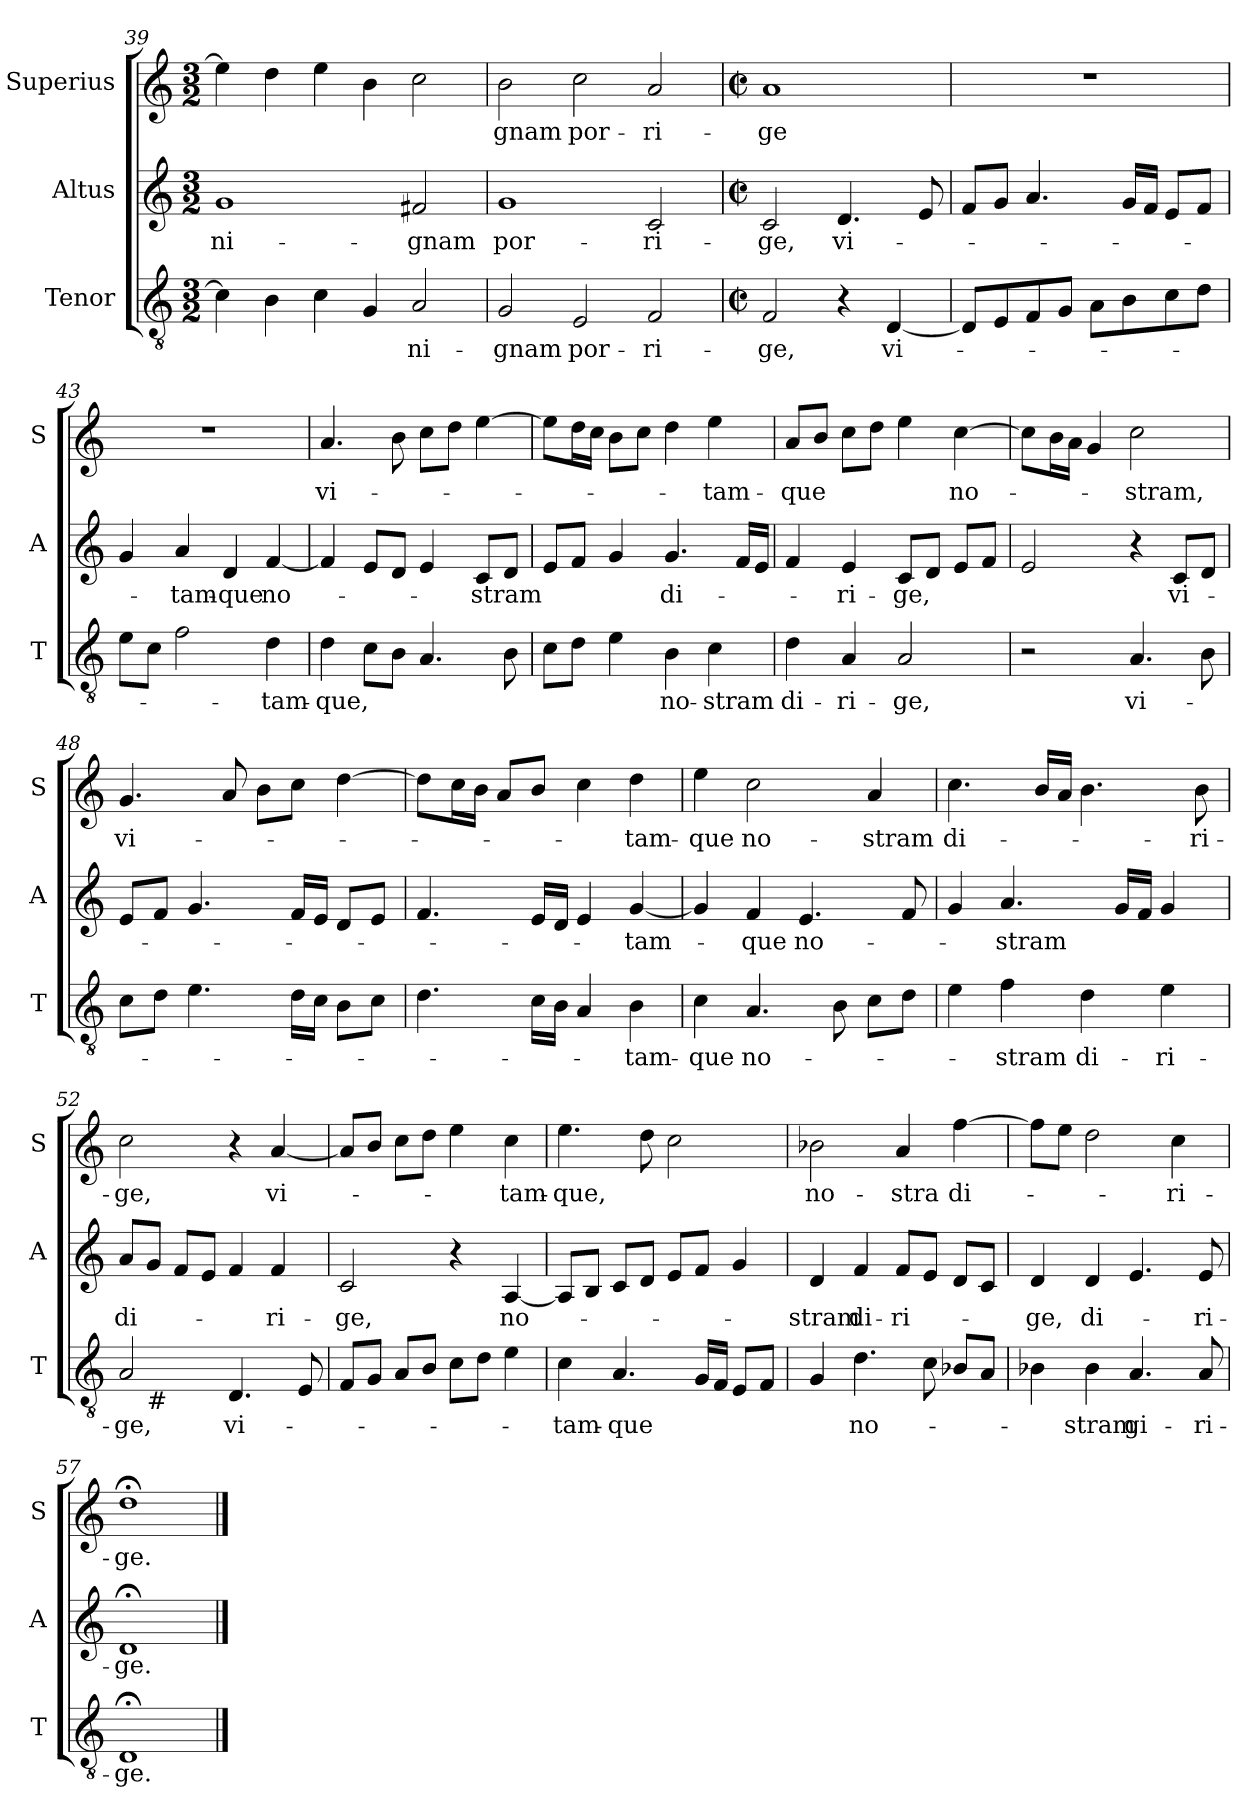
**kern	**text	**kern	**text	**kern	**text
*part3	*part3	*part2	*part2	*part1	*part1
*staff3	*staff3	*staff2	*staff2	*staff1	*staff1
*I"Tenor	*	*I"Altus	*	*I"Superius	*
*I'T	*	*I'A	*	*I'S	*
*clefGv2	*	*clefG2	*	*clefG2	*
*k[]	*	*k[]	*	*k[]	*
*C:	*	*C:	*	*C:	*
*M3/2	*	*M3/2	*	*M3/2	*
=39	=39	=39	=39	=39	=39
!	!	!	!LO:LY:b	!	!
4c\]	.	1g	-ni-	4ee\]	.
4B\	.	.	.	4dd\	.
4c\	.	.	.	4ee\	.
4G/	.	.	.	4b\	.
!	!LO:LY:b	!	!LO:LY:b	!	!
2A/	-ni-	2f#X/	-gnam	2cc\	.
=40	=40	=40	=40	=40	=40
!	!LO:LY:b	!	!LO:LY:b	!	!LO:LY:b
2G/	-gnam	1g	por-	2b\	-gnam
!	!LO:LY:b	!	!	!	!LO:LY:b
2E/	por-	.	.	2cc\	por-
!	!LO:LY:b	!	!LO:LY:b	!	!LO:LY:b
2F/	-ri-	2c/	-ri-	2a/	-ri-
=41	=41	=41	=41	=41	=41
*M2/2	*	*M2/2	*	*M2/2	*
*met(c|)	*	*met(c|)	*	*met(c|)	*
!	!LO:LY:b	!	!LO:LY:b	!	!LO:LY:b
2F/	-ge,	2c/	-ge,	1a	-ge
!	!	!	!LO:LY:b	!	!
4r	.	4.d/	vi-	.	.
!	!LO:LY:b	!	!	!	!
[4D/	vi-	.	.	.	.
.	.	8e/	.	.	.
=42	=42	=42	=42	=42	=42
8D/L]	.	8f/L	.	1r	.
8E/	.	8g/J	.	.	.
8F/	.	4.a/	.	.	.
8G/J	.	.	.	.	.
8A\L	.	.	.	.	.
8B\	.	16g/LL	.	.	.
.	.	16f/JJ	.	.	.
8c\	.	8e/L	.	.	.
8d\J	.	8f/J	.	.	.
!!LO:LB:g=z
=43	=43	=43	=43	=43	=43
8e\L	.	4g/	.	1r	.
8c\J	.	.	.	.	.
!	!	!	!LO:LY:b	!	!
2f\	.	4a/	-tam-	.	.
!	!	!	!LO:LY:b	!	!
.	.	4d/	-que	.	.
!	!LO:LY:b	!	!LO:LY:b	!	!
4d\	-tam-	[4f/	no-	.	.
=44	=44	=44	=44	=44	=44
!	!LO:LY:b	!	!	!	!LO:LY:b
4d\	-que,	4f/]	.	4.a/	vi-
8c\L	.	8e/L	.	.	.
8B\J	.	8d/J	.	8b\	.
4.A/	.	4e/	.	8cc\L	.
.	.	.	.	8dd\J	.
!	!	!	!LO:LY:b	!	!
.	.	8c/L	-stram	[4ee\	.
8B\	.	8d/J	.	.	.
=45	=45	=45	=45	=45	=45
8c\L	.	8e/L	.	8ee\L]	.
8d\J	.	8f/J	.	16dd\L	.
.	.	.	.	16cc\JJ	.
4e\	.	4g/	.	8b\L	.
.	.	.	.	8cc\J	.
!	!LO:LY:b	!	!LO:LY:b	!	!
4B\	no-	4.g/	di-	4dd\	.
!	!LO:LY:b	!	!	!	!LO:LY:b
4c\	-stram	.	.	4ee\	-tam-
.	.	16f/LL	.	.	.
.	.	16e/JJ	.	.	.
=46	=46	=46	=46	=46	=46
!	!LO:LY:b	!	!	!	!LO:LY:b
4d\	di-	4f/	.	8a/L	-que
.	.	.	.	8b/J	.
!	!LO:LY:b	!	!LO:LY:b	!	!
4A/	-ri-	4e/	-ri-	8cc\L	.
.	.	.	.	8dd\J	.
!	!LO:LY:b	!	!LO:LY:b	!	!
2A/	-ge,	8c/L	-ge,	4ee\	.
.	.	8d/J	.	.	.
!	!	!	!	!	!LO:LY:b
.	.	8e/L	.	[4cc\	no-
.	.	8f/J	.	.	.
=47	=47	=47	=47	=47	=47
2r	.	2e/	.	8cc\L]	.
.	.	.	.	16b\L	.
.	.	.	.	16a\JJ	.
.	.	.	.	4g/	.
!	!LO:LY:b	!	!	!	!LO:LY:b
4.A/	vi-	4r	.	2cc\	-stram,
!	!	!	!LO:LY:b	!	!
.	.	8c/L	vi-	.	.
8B\	.	8d/J	.	.	.
!!LO:LB:g=z
=48	=48	=48	=48	=48	=48
!	!	!	!	!	!LO:LY:b
8c\L	.	8e/L	.	4.g/	vi-
8d\J	.	8f/J	.	.	.
4.e\	.	4.g/	.	.	.
.	.	.	.	8a/	.
.	.	.	.	8b\L	.
16d\LL	.	16f/LL	.	8cc\J	.
16c\JJ	.	16e/JJ	.	.	.
8B\L	.	8d/L	.	[4dd\	.
8c\J	.	8e/J	.	.	.
=49	=49	=49	=49	=49	=49
4.d\	.	4.f/	.	8dd\L]	.
.	.	.	.	16cc\L	.
.	.	.	.	16b\JJ	.
.	.	.	.	8a/L	.
16c\LL	.	16e/LL	.	8b/J	.
16B\JJ	.	16d/JJ	.	.	.
4A/	.	4e/	.	4cc\	.
!	!LO:LY:b	!	!LO:LY:b	!	!LO:LY:b
4B\	-tam-	[4g/	-tam-	4dd\	-tam-
=50	=50	=50	=50	=50	=50
!	!LO:LY:b	!	!	!	!LO:LY:b
4c\	-que	4g/]	.	4ee\	-que
!	!LO:LY:b	!	!LO:LY:b	!	!LO:LY:b
4.A/	no-	4f/	-que	2cc\	no-
!	!	!	!LO:LY:b	!	!
.	.	4.e/	no-	.	.
8B\	.	.	.	.	.
!	!	!	!	!	!LO:LY:b
8c\L	.	.	.	4a/	-stram
8d\J	.	8f/	.	.	.
=51	=51	=51	=51	=51	=51
!	!	!	!	!	!LO:LY:b
4e\	.	4g/	.	4.cc\	di-
!	!LO:LY:b	!	!LO:LY:b	!	!
4f\	-stram	4.a/	-stram	.	.
.	.	.	.	16b/LL	.
.	.	.	.	16a/JJ	.
!	!LO:LY:b	!	!	!	!
4d\	di-	.	.	4.b\	.
.	.	16g/LL	.	.	.
.	.	16f/JJ	.	.	.
!	!LO:LY:b	!	!	!	!
4e\	-ri-	4g/	.	.	.
!	!	!	!	!	!LO:LY:b
.	.	.	.	8b\	-ri-
=52	=52	=52	=52	=52	=52
!	!LO:LY:b	!	!LO:LY:b	!	!LO:LY:b
*^	*	*	*	*	*
2A/	8ryy	-ge,	8a/L	di-	2cc\	-ge,
!	!LO:TX:b:t=#	!	!	!	!	!
.	2..ryy	.	8g/J	.	.	.
.	.	.	8f/L	.	.	.
.	.	.	8e/J	.	.	.
!	!	!LO:LY:b	!	!	!	!
4.D/	.	vi-	4f/	.	4r	.
!	!	!	!	!LO:LY:b	!	!LO:LY:b
.	.	.	4f/	-ri-	[4a/	vi-
8E/	.	.	.	.	.	.
!!LO:LB:g=z
=53	=53	=53	=53	=53	=53	=53
!	!	!	!	!LO:LY:b	!	!
*v	*v	*	*	*	*	*
8F/L	.	2c/	-ge,	8a/L]	.
8G/J	.	.	.	8b/J	.
8A/L	.	.	.	8cc\L	.
8B/J	.	.	.	8dd\J	.
8c\L	.	4r	.	4ee\	.
8d\J	.	.	.	.	.
!	!	!	!LO:LY:b	!	!LO:LY:b
4e\	.	[4A/	no-	4cc\	-tam-
=54	=54	=54	=54	=54	=54
!	!LO:LY:b	!	!	!	!LO:LY:b
4c\	-tam-	8A/L]	.	4.ee\	-que,
.	.	8B/J	.	.	.
!	!LO:LY:b	!	!	!	!
4.A/	-que	8c/L	.	.	.
.	.	8d/J	.	8dd\	.
.	.	8e/L	.	2cc\	.
16G/LL	.	8f/J	.	.	.
16F/JJ	.	.	.	.	.
8E/L	.	4g/	.	.	.
8F/J	.	.	.	.	.
=55	=55	=55	=55	=55	=55
!	!	!	!LO:LY:b	!	!LO:LY:b
4G/	.	4d/	-stram	2b-X\	no-
!	!LO:LY:b	!	!LO:LY:b	!	!
4.d\	no-	4f/	di-	.	.
!	!	!	!LO:LY:b	!	!LO:LY:b
.	.	8f/L	-ri-	4a/	-stra
8c\	.	8e/J	.	.	.
!	!	!	!	!	!LO:LY:b
8B-X/L	.	8d/L	.	[4ff\	di-
8A/J	.	8c/J	.	.	.
=56	=56	=56	=56	=56	=56
!	!	!	!LO:LY:b	!	!
4B-X\	.	4d/	-ge,	8ff\L]	.
.	.	.	.	8ee\J	.
!	!LO:LY:b	!	!LO:LY:b	!	!
4B-\	-stram	4d/	di-	2dd\	.
!	!LO:LY:b	!	!	!	!
4.A/	gi-	4.e/	.	.	.
!	!	!	!	!	!LO:LY:b
.	.	.	.	4cc\	-ri-
!	!LO:LY:b	!	!LO:LY:b	!	!
8A/	-ri-	8e/	-ri-	.	.
=57	=57	=57	=57	=57	=57
!	!LO:LY:b	!	!LO:LY:b	!	!LO:LY:b
1D;<	-ge.	1d;<	-ge.	1dd;<	-ge.
==	==	==	==	==	==
*-	*-	*-	*-	*-	*-
